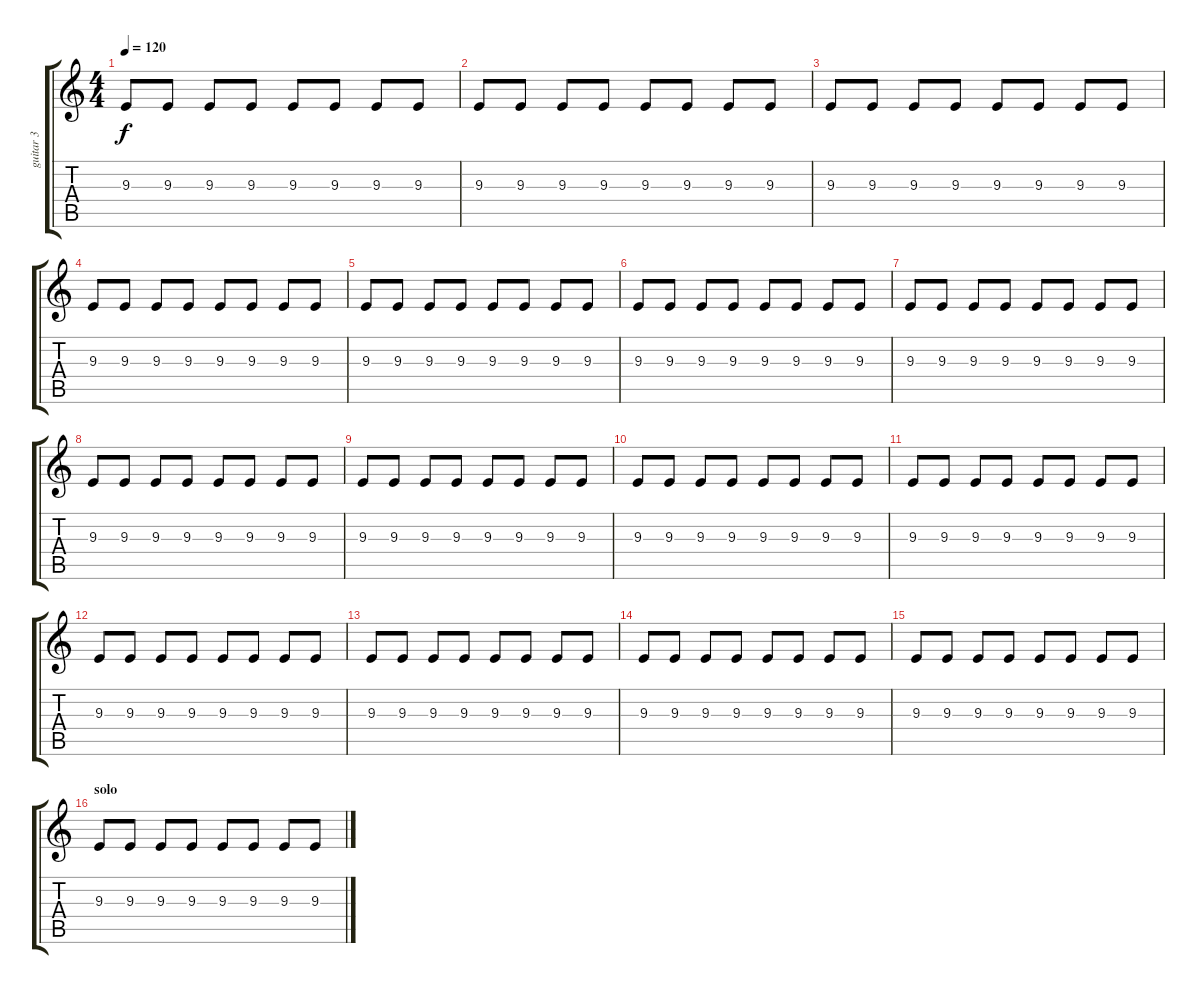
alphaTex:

\track ("guitar 3" "guitar 3") {instrument brightacousticpiano}
\staff {score tabs}
\tuning (E4 B3 G3 D3 A2 E2) {hide}
\ts (4 4)
\tempo 120
\clef g2
\ks c
9.3.8{dy f} 9.3.8 9.3.8 9.3.8 9.3.8 9.3.8 9.3.8 9.3.8 |
9.3.8 9.3.8 9.3.8 9.3.8 9.3.8 9.3.8 9.3.8 9.3.8 |
9.3.8 9.3.8 9.3.8 9.3.8 9.3.8 9.3.8 9.3.8 9.3.8 |
9.3.8 9.3.8 9.3.8 9.3.8 9.3.8 9.3.8 9.3.8 9.3.8 |
9.3.8 9.3.8 9.3.8 9.3.8 9.3.8 9.3.8 9.3.8 9.3.8 |
9.3.8 9.3.8 9.3.8 9.3.8 9.3.8 9.3.8 9.3.8 9.3.8 |
9.3.8 9.3.8 9.3.8 9.3.8 9.3.8 9.3.8 9.3.8 9.3.8 |
9.3.8 9.3.8 9.3.8 9.3.8 9.3.8 9.3.8 9.3.8 9.3.8 |
9.3.8 9.3.8 9.3.8 9.3.8 9.3.8 9.3.8 9.3.8 9.3.8 |
9.3.8 9.3.8 9.3.8 9.3.8 9.3.8 9.3.8 9.3.8 9.3.8 |
9.3.8 9.3.8 9.3.8 9.3.8 9.3.8 9.3.8 9.3.8 9.3.8 |
9.3.8 9.3.8 9.3.8 9.3.8 9.3.8 9.3.8 9.3.8 9.3.8 |
9.3.8 9.3.8 9.3.8 9.3.8 9.3.8 9.3.8 9.3.8 9.3.8 |
9.3.8 9.3.8 9.3.8 9.3.8 9.3.8 9.3.8 9.3.8 9.3.8 |
9.3.8 9.3.8 9.3.8 9.3.8 9.3.8 9.3.8 9.3.8 9.3.8 |
\section ("" "solo")
9.3.8 9.3.8 9.3.8 9.3.8 9.3.8 9.3.8 9.3.8 9.3.8
